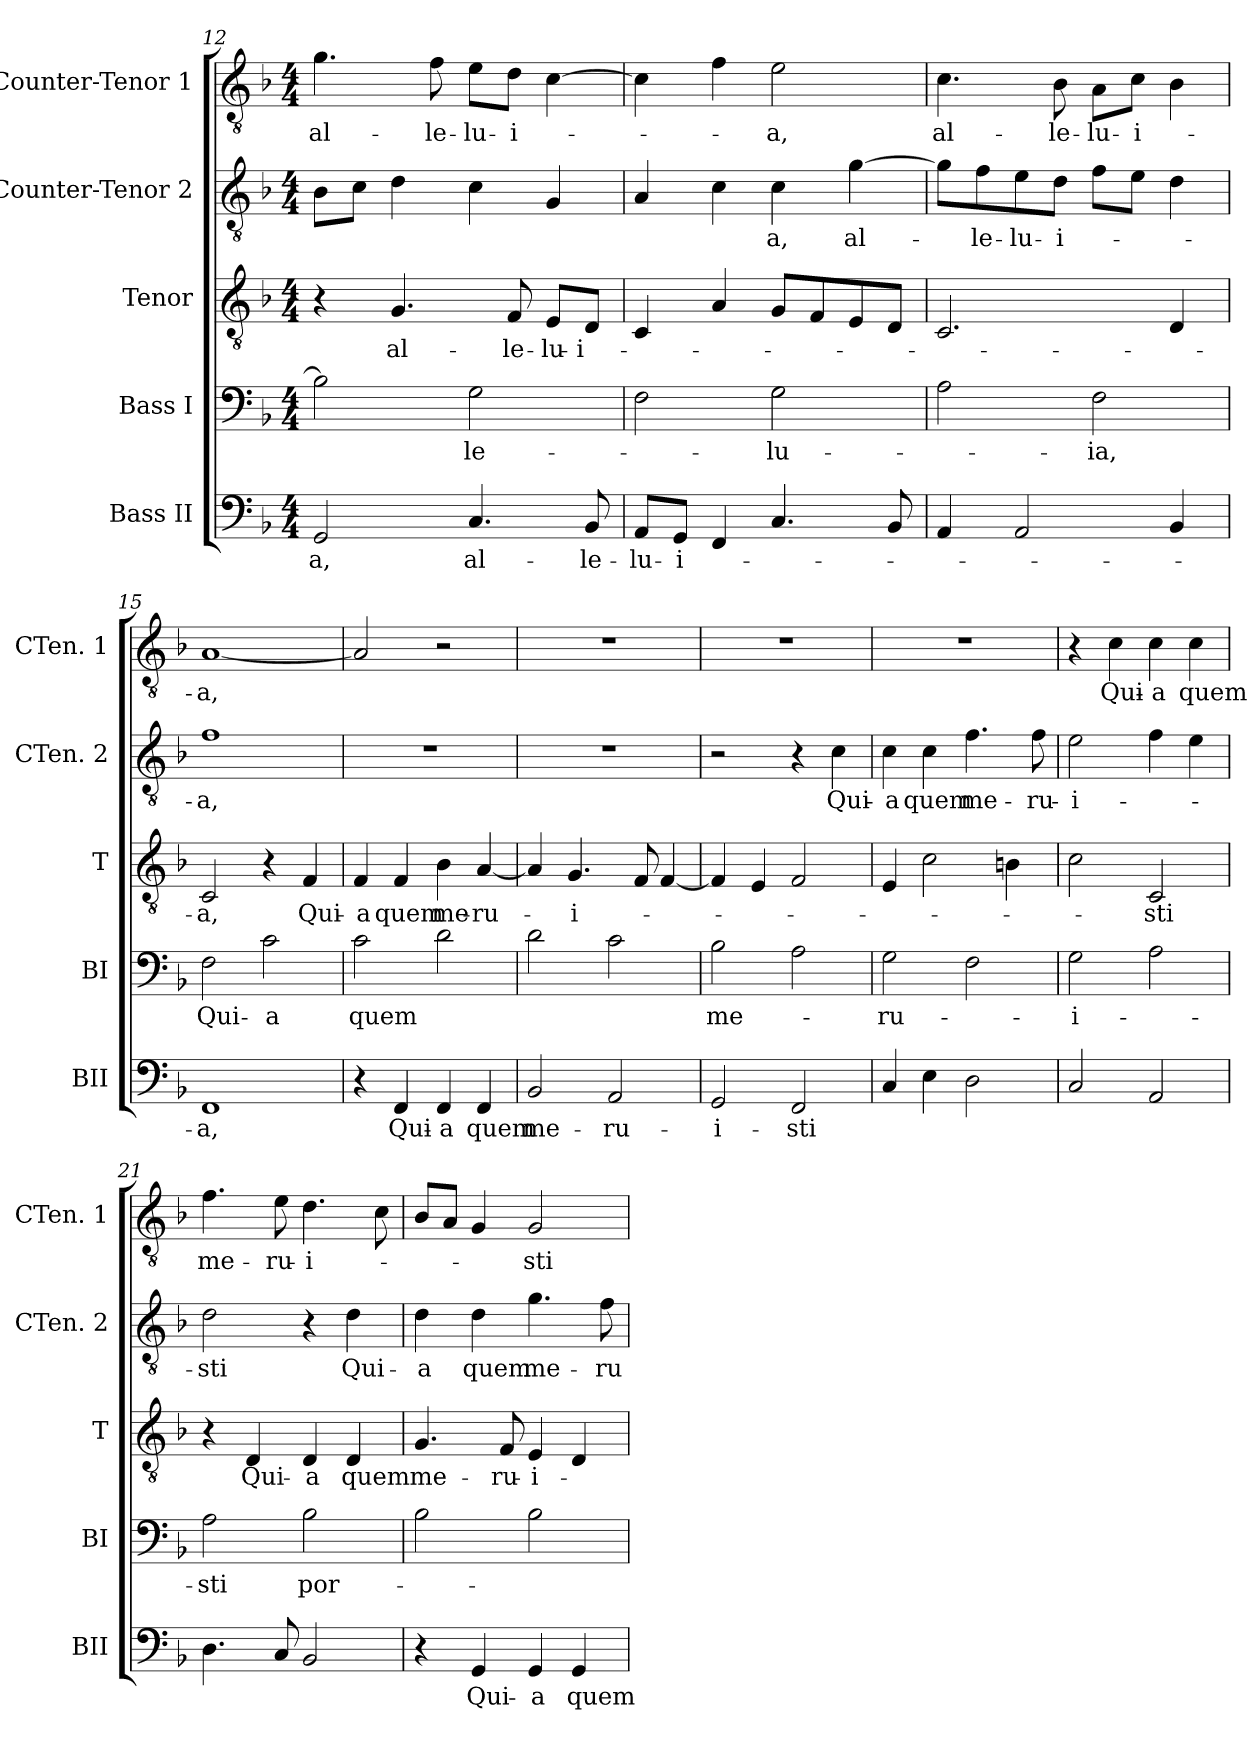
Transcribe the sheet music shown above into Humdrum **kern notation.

**kern	**text	**kern	**text	**kern	**text	**kern	**text	**kern	**text
*part5	*part5	*part4	*part4	*part3	*part3	*part2	*part2	*part1	*part1
*staff5	*staff5	*staff4	*staff4	*staff3	*staff3	*staff2	*staff2	*staff1	*staff1
*I"Bass II	*	*I"Bass I	*	*I"Tenor	*	*I"Counter-Tenor 2	*	*I"Counter-Tenor 1	*
*I'BII	*	*I'BI	*	*I'T	*	*I'CTen. 2	*	*I'CTen. 1	*
*clefF4	*	*clefF4	*	*clefGv2	*	*clefGv2	*	*clefGv2	*
*k[b-]	*	*k[b-]	*	*k[b-]	*	*k[b-]	*	*k[b-]	*
*F:	*	*F:	*	*F:	*	*F:	*	*F:	*
*M4/4	*	*M4/4	*	*M4/4	*	*M4/4	*	*M4/4	*
=12	=12	=12	=12	=12	=12	=12	=12	=12	=12
!	!LO:LY:b	!	!	!	!	!	!	!	!LO:LY:b
2GG/	-a,	2B-\]	.	4r	.	8B-\L	.	4.g\	al-
.	.	.	.	.	.	8c\J	.	.	.
!	!	!	!	!	!LO:LY:b	!	!	!	!
.	.	.	.	4.G/	al-	4d\	.	.	.
!	!	!	!	!	!	!	!	!	!LO:LY:b
.	.	.	.	.	.	.	.	8f\	-le-
!	!LO:LY:b	!	!LO:LY:b	!	!	!	!	!	!LO:LY:b
4.C/	al-	2G\	-le-	.	.	4c\	.	8e\L	-lu-
!	!	!	!	!	!LO:LY:b	!	!	!	!LO:LY:b
.	.	.	.	8F/	-le-	.	.	8d\J	-i-
!	!	!	!	!	!LO:LY:b	!	!	!	!
.	.	.	.	8E/L	-lu-	4G/	.	[4c\	.
!	!LO:LY:b	!	!	!	!LO:LY:b	!	!	!	!
8BB-/	-le-	.	.	8D/J	-i-	.	.	.	.
=13	=13	=13	=13	=13	=13	=13	=13	=13	=13
!	!LO:LY:b	!	!	!	!	!	!	!	!
8AA/L	-lu-	2F\	.	4C/	.	4A/	.	4c\]	.
!	!LO:LY:b	!	!	!	!	!	!	!	!
8GG/J	-i-	.	.	.	.	.	.	.	.
4FF/	.	.	.	4A/	.	4c\	.	4f\	.
!	!	!	!LO:LY:b	!	!	!	!LO:LY:b	!	!LO:LY:b
4.C/	.	2G\	-lu-	8G/L	.	4c\	-a,	2e\	-a,
.	.	.	.	8F/	.	.	.	.	.
!	!	!	!	!	!	!	!LO:LY:b	!	!
.	.	.	.	8E/	.	[4g\	al-	.	.
8BB-/	.	.	.	8D/J	.	.	.	.	.
=14	=14	=14	=14	=14	=14	=14	=14	=14	=14
!	!	!	!	!	!	!	!	!	!LO:LY:b
4AA/	.	2A\	.	2.C/	.	8g\L]	.	4.c\	al-
!	!	!	!	!	!	!	!LO:LY:b	!	!
.	.	.	.	.	.	8f\	-le-	.	.
!	!	!	!	!	!	!	!LO:LY:b	!	!
2AA/	.	.	.	.	.	8e\	-lu-	.	.
!	!	!	!	!	!	!	!LO:LY:b	!	!LO:LY:b
.	.	.	.	.	.	8d\J	-i-	8B-\	-le-
!	!	!	!LO:LY:b	!	!	!	!	!	!LO:LY:b
.	.	2F\	-ia,	.	.	8f\L	.	8A\L	-lu-
!	!	!	!	!	!	!	!	!	!LO:LY:b
.	.	.	.	.	.	8e\J	.	8c\J	-i-
4BB-/	.	.	.	4D/	.	4d\	.	4B-\	.
!!LO:LB:g=z
=15	=15	=15	=15	=15	=15	=15	=15	=15	=15
!	!LO:LY:b	!	!LO:LY:b	!	!LO:LY:b	!	!LO:LY:b	!	!LO:LY:b
1FF	-a,	2F\	Qui-	2C/	-a,	1f	-a,	[1A	-a,
!	!	!	!LO:LY:b	!	!	!	!	!	!
.	.	2c\	-a	4r	.	.	.	.	.
!	!	!	!	!	!LO:LY:b	!	!	!	!
.	.	.	.	4F/	Qui-	.	.	.	.
=16	=16	=16	=16	=16	=16	=16	=16	=16	=16
!	!	!	!LO:LY:b	!	!LO:LY:b	!	!	!	!
4r	.	2c\	quem	4F/	-a	1r	.	2A/]	.
!	!LO:LY:b	!	!	!	!LO:LY:b	!	!	!	!
4FF/	Qui-	.	.	4F/	quem	.	.	.	.
!	!LO:LY:b	!	!	!	!LO:LY:b	!	!	!	!
4FF/	-a	2d\	.	4B-\	me-	.	.	2r	.
!	!LO:LY:b	!	!	!	!LO:LY:b	!	!	!	!
4FF/	quem	.	.	[4A/	-ru-	.	.	.	.
=17	=17	=17	=17	=17	=17	=17	=17	=17	=17
!	!LO:LY:b	!	!	!	!	!	!	!	!
2BB-/	me-	2d\	.	4A/]	.	1r	.	1r	.
!	!	!	!	!	!LO:LY:b	!	!	!	!
.	.	.	.	4.G/	-i-	.	.	.	.
!	!LO:LY:b	!	!	!	!	!	!	!	!
2AA/	-ru-	2c\	.	.	.	.	.	.	.
.	.	.	.	8F/	.	.	.	.	.
.	.	.	.	[4F/	.	.	.	.	.
=18	=18	=18	=18	=18	=18	=18	=18	=18	=18
!	!LO:LY:b	!	!LO:LY:b	!	!	!	!	!	!
2GG/	-i-	2B-\	me-	4F/]	.	2r	.	1r	.
.	.	.	.	4E/	.	.	.	.	.
!	!LO:LY:b	!	!	!	!	!	!	!	!
2FF/	-sti	2A\	.	2F/	.	4r	.	.	.
!	!	!	!	!	!	!	!LO:LY:b	!	!
.	.	.	.	.	.	4c\	Qui-	.	.
=19	=19	=19	=19	=19	=19	=19	=19	=19	=19
!	!	!	!LO:LY:b	!	!	!	!LO:LY:b	!	!
4C/	.	2G\	-ru-	4E/	.	4c\	-a	1r	.
!	!	!	!	!	!	!	!LO:LY:b	!	!
4E\	.	.	.	2c\	.	4c\	quem	.	.
!	!	!	!	!	!	!	!LO:LY:b	!	!
2D\	.	2F\	.	.	.	4.f\	me-	.	.
.	.	.	.	4Bn\	.	.	.	.	.
!	!	!	!	!	!	!	!LO:LY:b	!	!
.	.	.	.	.	.	8f\	-ru-	.	.
!!LO:PB:g=z
=20	=20	=20	=20	=20	=20	=20	=20	=20	=20
!	!	!	!LO:LY:b	!	!	!	!LO:LY:b	!	!
2C/	.	2G\	-i-	2c\	.	2e\	-i-	4r	.
!	!	!	!	!	!	!	!	!	!LO:LY:b
.	.	.	.	.	.	.	.	4c\	Qui-
!	!	!	!	!	!LO:LY:b	!	!	!	!LO:LY:b
2AA/	.	2A\	.	2C/	-sti	4f\	.	4c\	-a
!	!	!	!	!	!	!	!	!	!LO:LY:b
.	.	.	.	.	.	4e\	.	4c\	quem
=21	=21	=21	=21	=21	=21	=21	=21	=21	=21
!	!	!	!LO:LY:b	!	!	!	!LO:LY:b	!	!LO:LY:b
4.D\	.	2A\	-sti	4r	.	2d\	-sti	4.f\	me-
!	!	!	!	!	!LO:LY:b	!	!	!	!
.	.	.	.	4D/	Qui-	.	.	.	.
!	!	!	!	!	!	!	!	!	!LO:LY:b
8C/	.	.	.	.	.	.	.	8e\	-ru-
!	!	!	!LO:LY:b	!	!LO:LY:b	!	!	!	!LO:LY:b
2BB-/	.	2B-\	por-	4D/	-a	4r	.	4.d\	-i-
!	!	!	!	!	!LO:LY:b	!	!LO:LY:b	!	!
.	.	.	.	4D/	quem	4d\	Qui-	.	.
.	.	.	.	.	.	.	.	8c\	.
=22	=22	=22	=22	=22	=22	=22	=22	=22	=22
!	!	!	!	!	!LO:LY:b	!	!LO:LY:b	!	!
4r	.	2B-\	.	4.G/	me-	4d\	-a	8B-/L	.
.	.	.	.	.	.	.	.	8A/J	.
!	!LO:LY:b	!	!	!	!	!	!LO:LY:b	!	!
4GG/	Qui-	.	.	.	.	4d\	quem	4G/	.
!	!	!	!	!	!LO:LY:b	!	!	!	!
.	.	.	.	8F/	-ru-	.	.	.	.
!	!LO:LY:b	!	!	!	!LO:LY:b	!	!LO:LY:b	!	!LO:LY:b
4GG/	-a	2B-\	.	4E/	-i-	4.g\	me-	2G/	-sti
!	!LO:LY:b	!	!	!	!	!	!	!	!
4GG/	quem	.	.	4D/	.	.	.	.	.
!	!	!	!	!	!	!	!LO:LY:b	!	!
.	.	.	.	.	.	8f\	-ru-	.	.
=	=	=	=	=	=	=	=	=	=
*-	*-	*-	*-	*-	*-	*-	*-	*-	*-
